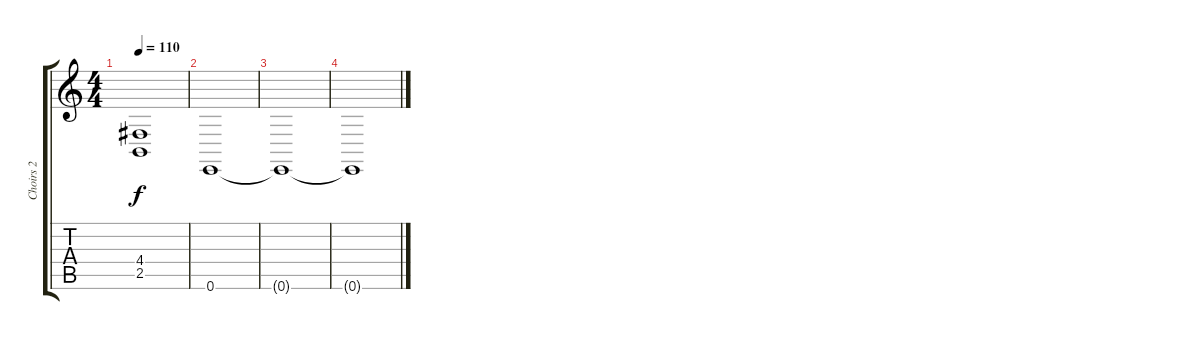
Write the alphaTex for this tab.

\track ("Choirs 2" "Choirs 2") {instrument choiraahs}
\staff {score tabs}
\tuning (E4 B3 G3 D3 A2 E2) {hide}
\ts (4 4)
\tempo 110
\clef g2
\ks c
(4.4 2.5).1{dy f} |
0.6.1 |
0.6{t}.1{volume 0} |
0.6{t}.1
